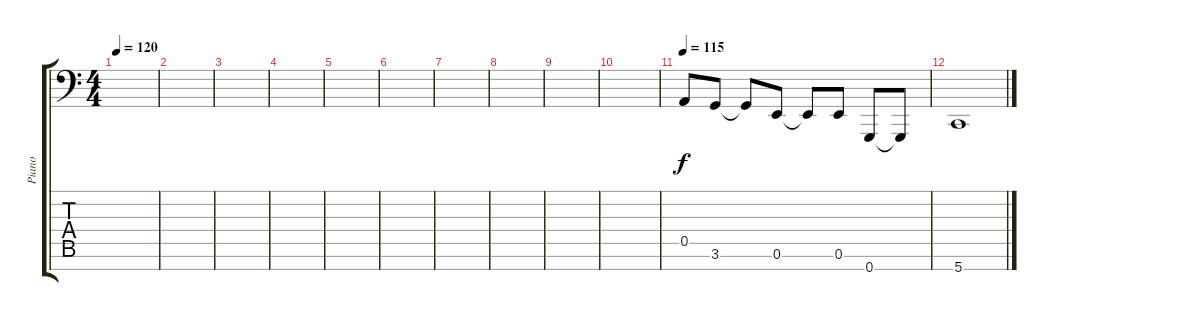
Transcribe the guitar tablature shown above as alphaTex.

\track ("Piano" "Piano") {instrument electricgrandpiano}
\staff {score tabs}
\tuning (E4 B3 G3 D3 A2 E2 G1) {hide}
\ts (4 4)
\tempo 120
\clef f4
\ks c
|
|
|
|
|
|
|
|
|
|
\tempo 115
0.5.8 3.6.8 3.6{t}.8 0.6.8 0.6{t}.8 0.6.8 0.7.8 0.7{t}.8 |
5.7.1
